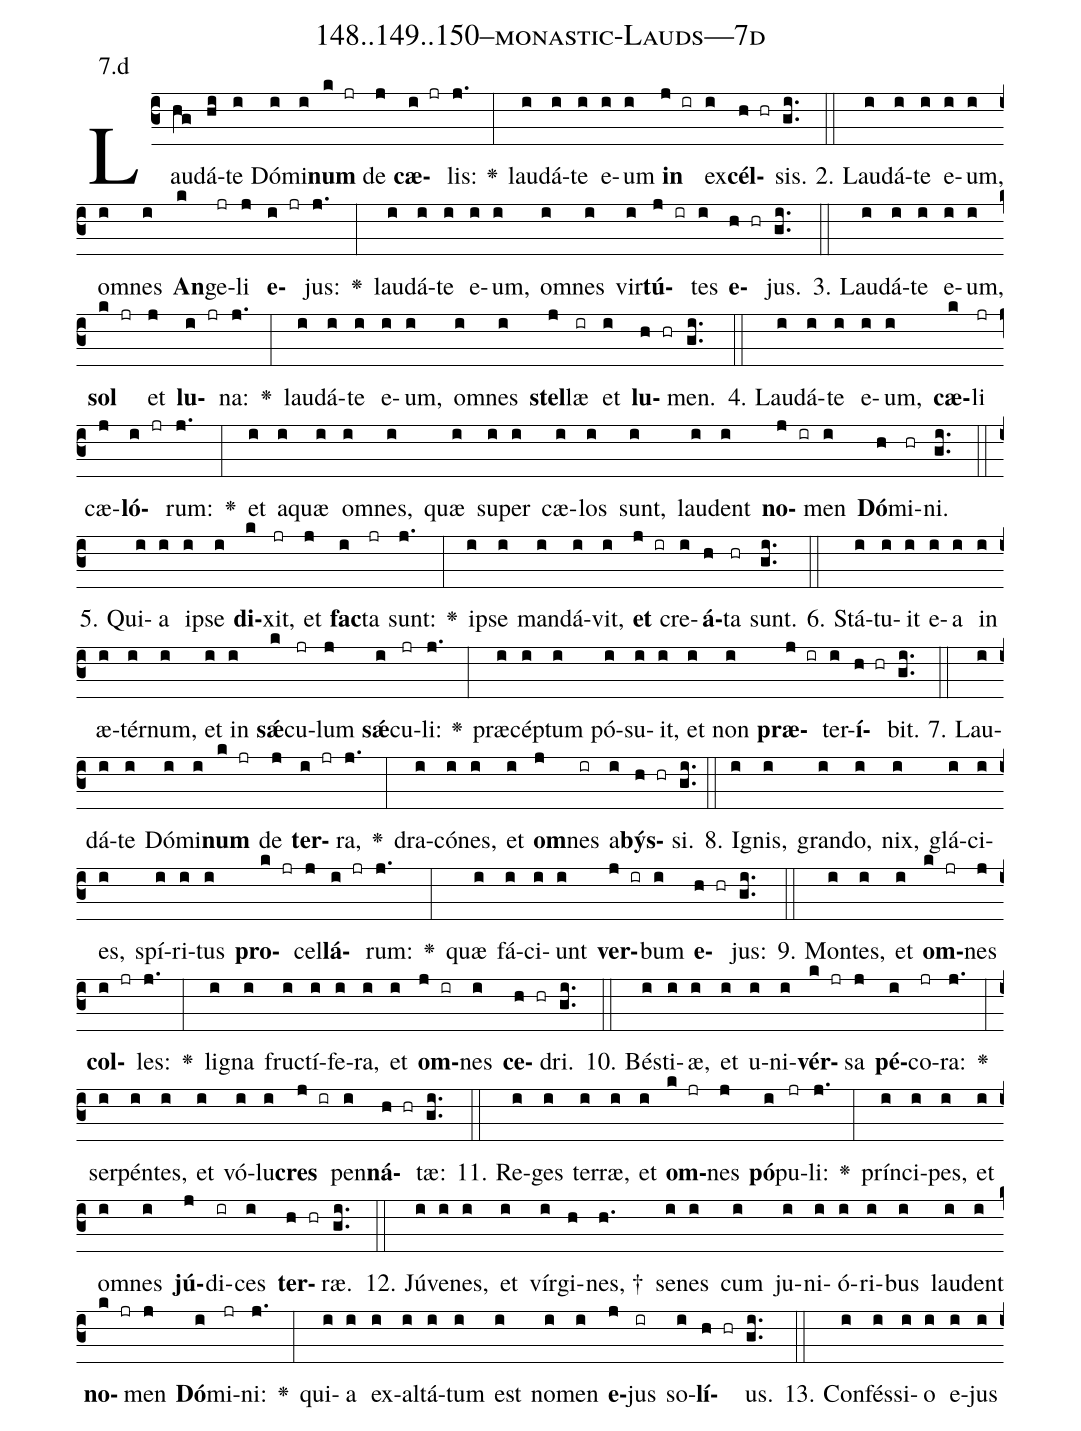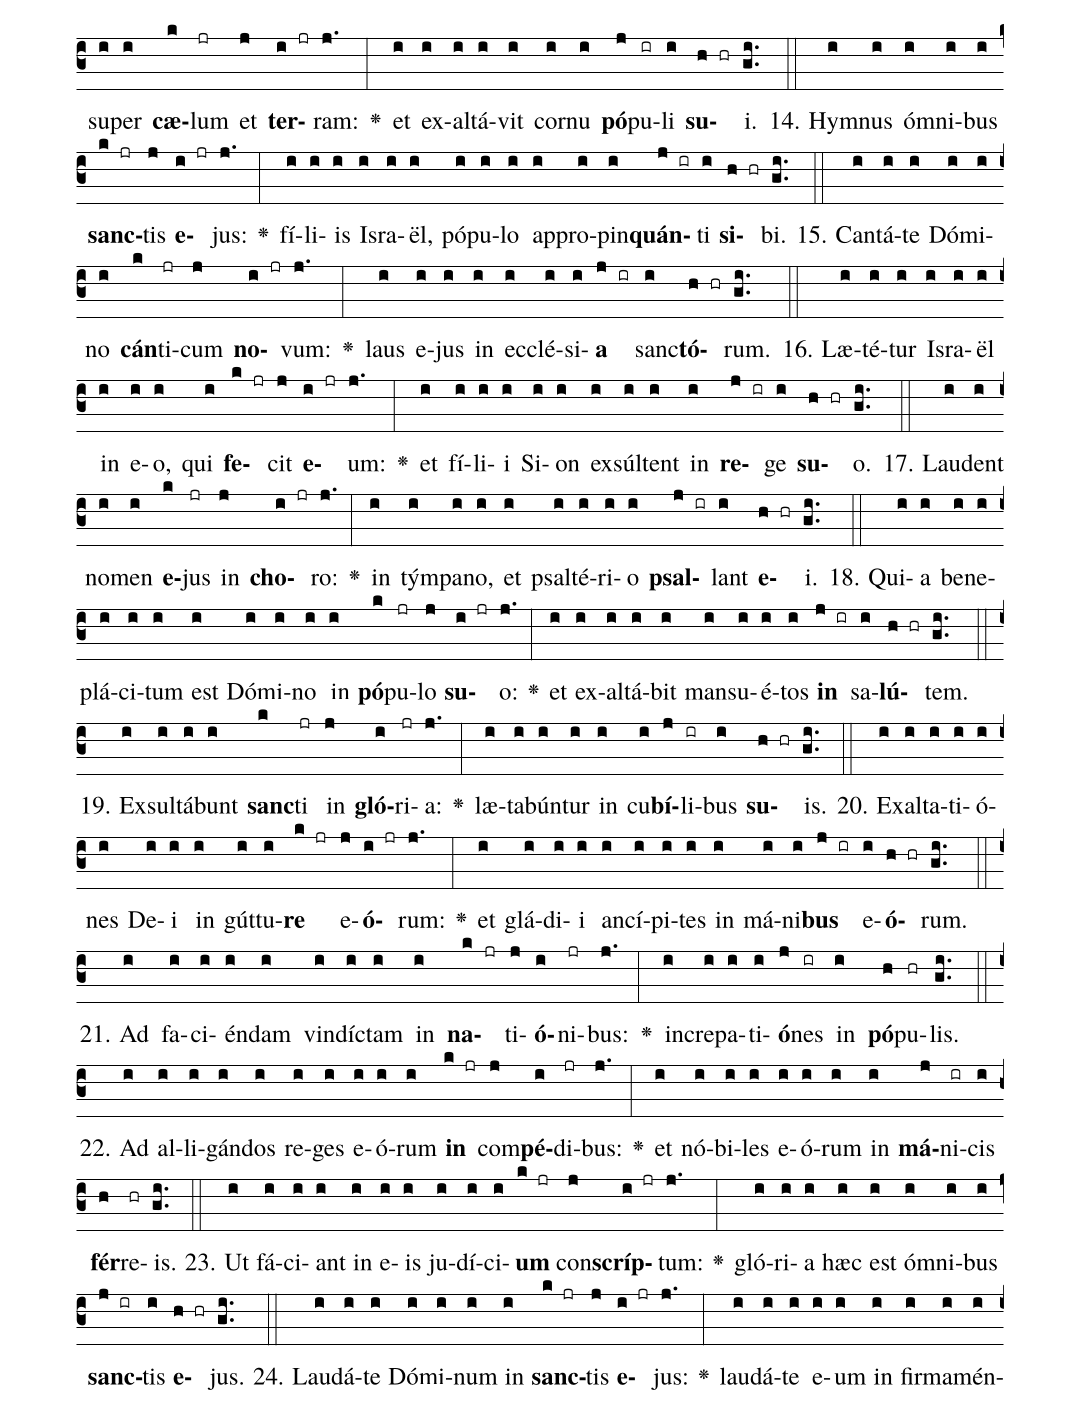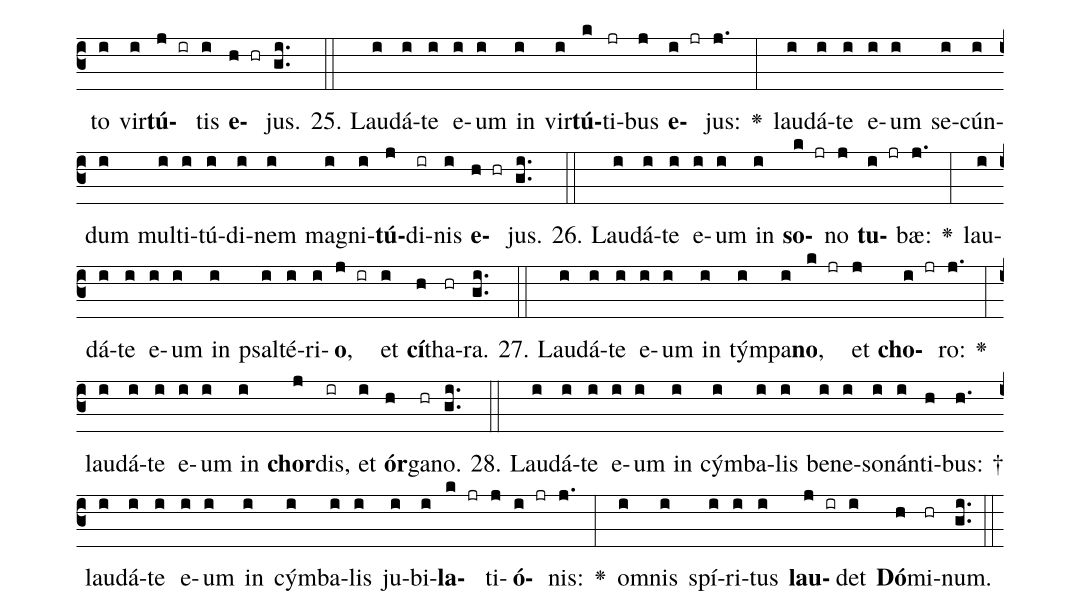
name: 148..149..150--monastic-Lauds---7d;
annotation: 7.d;
%%
(c3)Lau(hg)dá(hi)te(i) Dó(i)mi(i)<b>num</b>(k jr) de(j) <b>cæ</b>(i jr)lis:(j.) <v>\greheightstar</v>(:) lau(i)dá(i)te(i) e(i)um(i) <b>in</b>(j ir) ex(i)<b>cél</b>(h hr)sis.(gi..) (::)
2. Lau(i)dá(i)te(i) e(i)um,(i) om(i)nes(i) <b>An</b>(k)ge(jr)li(j) <b>e</b>(i jr)jus:(j.) <v>\greheightstar</v>(:) lau(i)dá(i)te(i) e(i)um,(i) om(i)nes(i) vir(i)<b>tú</b>(j ir)tes(i) <b>e</b>(h hr)jus.(gi..) (::)
3. Lau(i)dá(i)te(i) e(i)um,(i) <b>sol</b>(k jr) et(j) <b>lu</b>(i jr)na:(j.) <v>\greheightstar</v>(:) lau(i)dá(i)te(i) e(i)um,(i) om(i)nes(i) <b>stel</b>(j)læ(ir) et(i) <b>lu</b>(h hr)men.(gi..) (::)
4. Lau(i)dá(i)te(i) e(i)um,(i) <b>cæ</b>(k)li(jr) cæ(j)<b>ló</b>(i jr)rum:(j.) <v>\greheightstar</v>(:) et(i) a(i)quæ(i) om(i)nes,(i) quæ(i) su(i)per(i) cæ(i)los(i) sunt,(i) lau(i)dent(i) <b>no</b>(j ir)men(i) <b>Dó</b>(h)mi(hr)ni.(gi..) (::)
5. Qui(i)a(i) ip(i)se(i) <b>di</b>(k)xit,(jr) et(j) <b>fac</b>(i)ta(jr) sunt:(j.) <v>\greheightstar</v>(:) ip(i)se(i) man(i)dá(i)vit,(i) <b>et</b>(j ir) cre(i)<b>á</b>(h)ta(hr) sunt.(gi..) (::)
6. Stá(i)tu(i)it(i) e(i)a(i) in(i) æ(i)tér(i)num,(i) et(i) in(i) <b>sǽ</b>(k)cu(jr)lum(j) <b>sǽ</b>(i)cu(jr)li:(j.) <v>\greheightstar</v>(:) præ(i)cép(i)tum(i) pó(i)su(i)it,(i) et(i) non(i) <b>præ</b>(j ir)ter(i)<b>í</b>(h hr)bit.(gi..) (::)
7. Lau(i)dá(i)te(i) Dó(i)mi(i)<b>num</b>(k jr) de(j) <b>ter</b>(i jr)ra,(j.) <v>\greheightstar</v>(:) dra(i)có(i)nes,(i) et(i) <b>om</b>(j)nes(ir) a(i)<b>býs</b>(h hr)si.(gi..) (::)
8. I(i)gnis,(i) gran(i)do,(i) nix,(i) glá(i)ci(i)es,(i) spí(i)ri(i)tus(i) <b>pro</b>(k jr)cel(j)<b>lá</b>(i jr)rum:(j.) <v>\greheightstar</v>(:) quæ(i) fá(i)ci(i)unt(i) <b>ver</b>(j ir)bum(i) <b>e</b>(h hr)jus:(gi..) (::)
9. Mon(i)tes,(i) et(i) <b>om</b>(k jr)nes(j) <b>col</b>(i jr)les:(j.) <v>\greheightstar</v>(:) li(i)gna(i) fruc(i)tí(i)fe(i)ra,(i) et(i) <b>om</b>(j ir)nes(i) <b>ce</b>(h hr)dri.(gi..) (::)
10. Bés(i)ti(i)æ,(i) et(i) u(i)ni(i)<b>vér</b>(k jr)sa(j) <b>pé</b>(i)co(jr)ra:(j.) <v>\greheightstar</v>(:) ser(i)pén(i)tes,(i) et(i) vó(i)lu(i)<b>cres</b>(j ir) pen(i)<b>ná</b>(h hr)tæ:(gi..) (::)
11. Re(i)ges(i) ter(i)ræ,(i) et(i) <b>om</b>(k jr)nes(j) <b>pó</b>(i)pu(jr)li:(j.) <v>\greheightstar</v>(:) prín(i)ci(i)pes,(i) et(i) om(i)nes(i) <b>jú</b>(j)di(ir)ces(i) <b>ter</b>(h hr)ræ.(gi..) (::)
12. Jú(i)ve(i)nes,(i) et(i) vír(i)gi(h)nes, †(h.) se(i)nes(i) cum(i) ju(i)ni(i)ó(i)ri(i)bus(i) lau(i)dent(i) <b>no</b>(k jr)men(j) <b>Dó</b>(i)mi(jr)ni:(j.) <v>\greheightstar</v>(:) qui(i)a(i) ex(i)al(i)tá(i)tum(i) est(i) no(i)men(i) <b>e</b>(j)jus(ir) so(i)<b>lí</b>(h hr)us.(gi..) (::)
13. Con(i)fés(i)si(i)o(i) e(i)jus(i) su(i)per(i) <b>cæ</b>(k)lum(jr) et(j) <b>ter</b>(i jr)ram:(j.) <v>\greheightstar</v>(:) et(i) ex(i)al(i)tá(i)vit(i) cor(i)nu(i) <b>pó</b>(j)pu(ir)li(i) <b>su</b>(h hr)i.(gi..) (::)
14. Hym(i)nus(i) óm(i)ni(i)bus(i) <b>sanc</b>(k jr)tis(j) <b>e</b>(i jr)jus:(j.) <v>\greheightstar</v>(:) fí(i)li(i)is(i) Is(i)ra(i)ël,(i) pó(i)pu(i)lo(i) ap(i)pro(i)pin(i)<b>quán</b>(j ir)ti(i) <b>si</b>(h hr)bi.(gi..) (::)
15. Can(i)tá(i)te(i) Dó(i)mi(i)no(i) <b>cán</b>(k)ti(jr)cum(j) <b>no</b>(i jr)vum:(j.) <v>\greheightstar</v>(:) laus(i) e(i)jus(i) in(i) ec(i)clé(i)si(i)<b>a</b>(j ir) sanc(i)<b>tó</b>(h hr)rum.(gi..) (::)
16. Læ(i)té(i)tur(i) Is(i)ra(i)ël(i) in(i) e(i)o,(i) qui(i) <b>fe</b>(k jr)cit(j) <b>e</b>(i jr)um:(j.) <v>\greheightstar</v>(:) et(i) fí(i)li(i)i(i) Si(i)on(i) ex(i)súl(i)tent(i) in(i) <b>re</b>(j ir)ge(i) <b>su</b>(h hr)o.(gi..) (::)
17. Lau(i)dent(i) no(i)men(i) <b>e</b>(k)jus(jr) in(j) <b>cho</b>(i jr)ro:(j.) <v>\greheightstar</v>(:) in(i) tým(i)pa(i)no,(i) et(i) psal(i)té(i)ri(i)o(i) <b>psal</b>(j ir)lant(i) <b>e</b>(h hr)i.(gi..) (::)
18. Qui(i)a(i) be(i)ne(i)plá(i)ci(i)tum(i) est(i) Dó(i)mi(i)no(i) in(i) <b>pó</b>(k)pu(jr)lo(j) <b>su</b>(i jr)o:(j.) <v>\greheightstar</v>(:) et(i) ex(i)al(i)tá(i)bit(i) man(i)su(i)é(i)tos(i) <b>in</b>(j ir) sa(i)<b>lú</b>(h hr)tem.(gi..) (::)
19. Ex(i)sul(i)tá(i)bunt(i) <b>sanc</b>(k)ti(jr) in(j) <b>gló</b>(i)ri(jr)a:(j.) <v>\greheightstar</v>(:) læ(i)ta(i)bún(i)tur(i) in(i) cu(i)<b>bí</b>(j)li(ir)bus(i) <b>su</b>(h hr)is.(gi..) (::)
20. Ex(i)al(i)ta(i)ti(i)ó(i)nes(i) De(i)i(i) in(i) gút(i)tu(i)<b>re</b>(k jr) e(j)<b>ó</b>(i jr)rum:(j.) <v>\greheightstar</v>(:) et(i) glá(i)di(i)i(i) an(i)cí(i)pi(i)tes(i) in(i) má(i)ni(i)<b>bus</b>(j ir) e(i)<b>ó</b>(h hr)rum.(gi..) (::)
21. Ad(i) fa(i)ci(i)én(i)dam(i) vin(i)díc(i)tam(i) in(i) <b>na</b>(k jr)ti(j)<b>ó</b>(i)ni(jr)bus:(j.) <v>\greheightstar</v>(:) in(i)cre(i)pa(i)ti(i)<b>ó</b>(j)nes(ir) in(i) <b>pó</b>(h)pu(hr)lis.(gi..) (::)
22. Ad(i) al(i)li(i)gán(i)dos(i) re(i)ges(i) e(i)ó(i)rum(i) <b>in</b>(k jr) com(j)<b>pé</b>(i)di(jr)bus:(j.) <v>\greheightstar</v>(:) et(i) nó(i)bi(i)les(i) e(i)ó(i)rum(i) in(i) <b>má</b>(j)ni(ir)cis(i) <b>fér</b>(h)re(hr)is.(gi..) (::)
23. Ut(i) fá(i)ci(i)ant(i) in(i) e(i)is(i) ju(i)dí(i)ci(i)<b>um</b>(k jr) con(j)<b>scríp</b>(i jr)tum:(j.) <v>\greheightstar</v>(:) gló(i)ri(i)a(i) hæc(i) est(i) óm(i)ni(i)bus(i) <b>sanc</b>(j ir)tis(i) <b>e</b>(h hr)jus.(gi..) (::)
24. Lau(i)dá(i)te(i) Dó(i)mi(i)num(i) in(i) <b>sanc</b>(k jr)tis(j) <b>e</b>(i jr)jus:(j.) <v>\greheightstar</v>(:) lau(i)dá(i)te(i) e(i)um(i) in(i) fir(i)ma(i)mén(i)to(i) vir(i)<b>tú</b>(j ir)tis(i) <b>e</b>(h hr)jus.(gi..) (::)
25. Lau(i)dá(i)te(i) e(i)um(i) in(i) vir(i)<b>tú</b>(k)ti(jr)bus(j) <b>e</b>(i jr)jus:(j.) <v>\greheightstar</v>(:) lau(i)dá(i)te(i) e(i)um(i) se(i)cún(i)dum(i) mul(i)ti(i)tú(i)di(i)nem(i) ma(i)gni(i)<b>tú</b>(j)di(ir)nis(i) <b>e</b>(h hr)jus.(gi..) (::)
26. Lau(i)dá(i)te(i) e(i)um(i) in(i) <b>so</b>(k jr)no(j) <b>tu</b>(i jr)bæ:(j.) <v>\greheightstar</v>(:) lau(i)dá(i)te(i) e(i)um(i) in(i) psal(i)té(i)ri(i)<b>o</b>,(j ir) et(i) <b>cí</b>(h)tha(hr)ra.(gi..) (::)
27. Lau(i)dá(i)te(i) e(i)um(i) in(i) tým(i)pa(i)<b>no</b>,(k jr) et(j) <b>cho</b>(i jr)ro:(j.) <v>\greheightstar</v>(:) lau(i)dá(i)te(i) e(i)um(i) in(i) <b>chor</b>(j)dis,(ir) et(i) <b>ór</b>(h)ga(hr)no.(gi..) (::)
28. Lau(i)dá(i)te(i) e(i)um(i) in(i) cým(i)ba(i)lis(i) be(i)ne(i)so(i)nán(i)ti(h)bus: †(h.) lau(i)dá(i)te(i) e(i)um(i) in(i) cým(i)ba(i)lis(i) ju(i)bi(i)<b>la</b>(k jr)ti(j)<b>ó</b>(i jr)nis:(j.) <v>\greheightstar</v>(:) om(i)nis(i) spí(i)ri(i)tus(i) <b>lau</b>(j ir)det(i) <b>Dó</b>(h)mi(hr)num.(gi..) (::)
